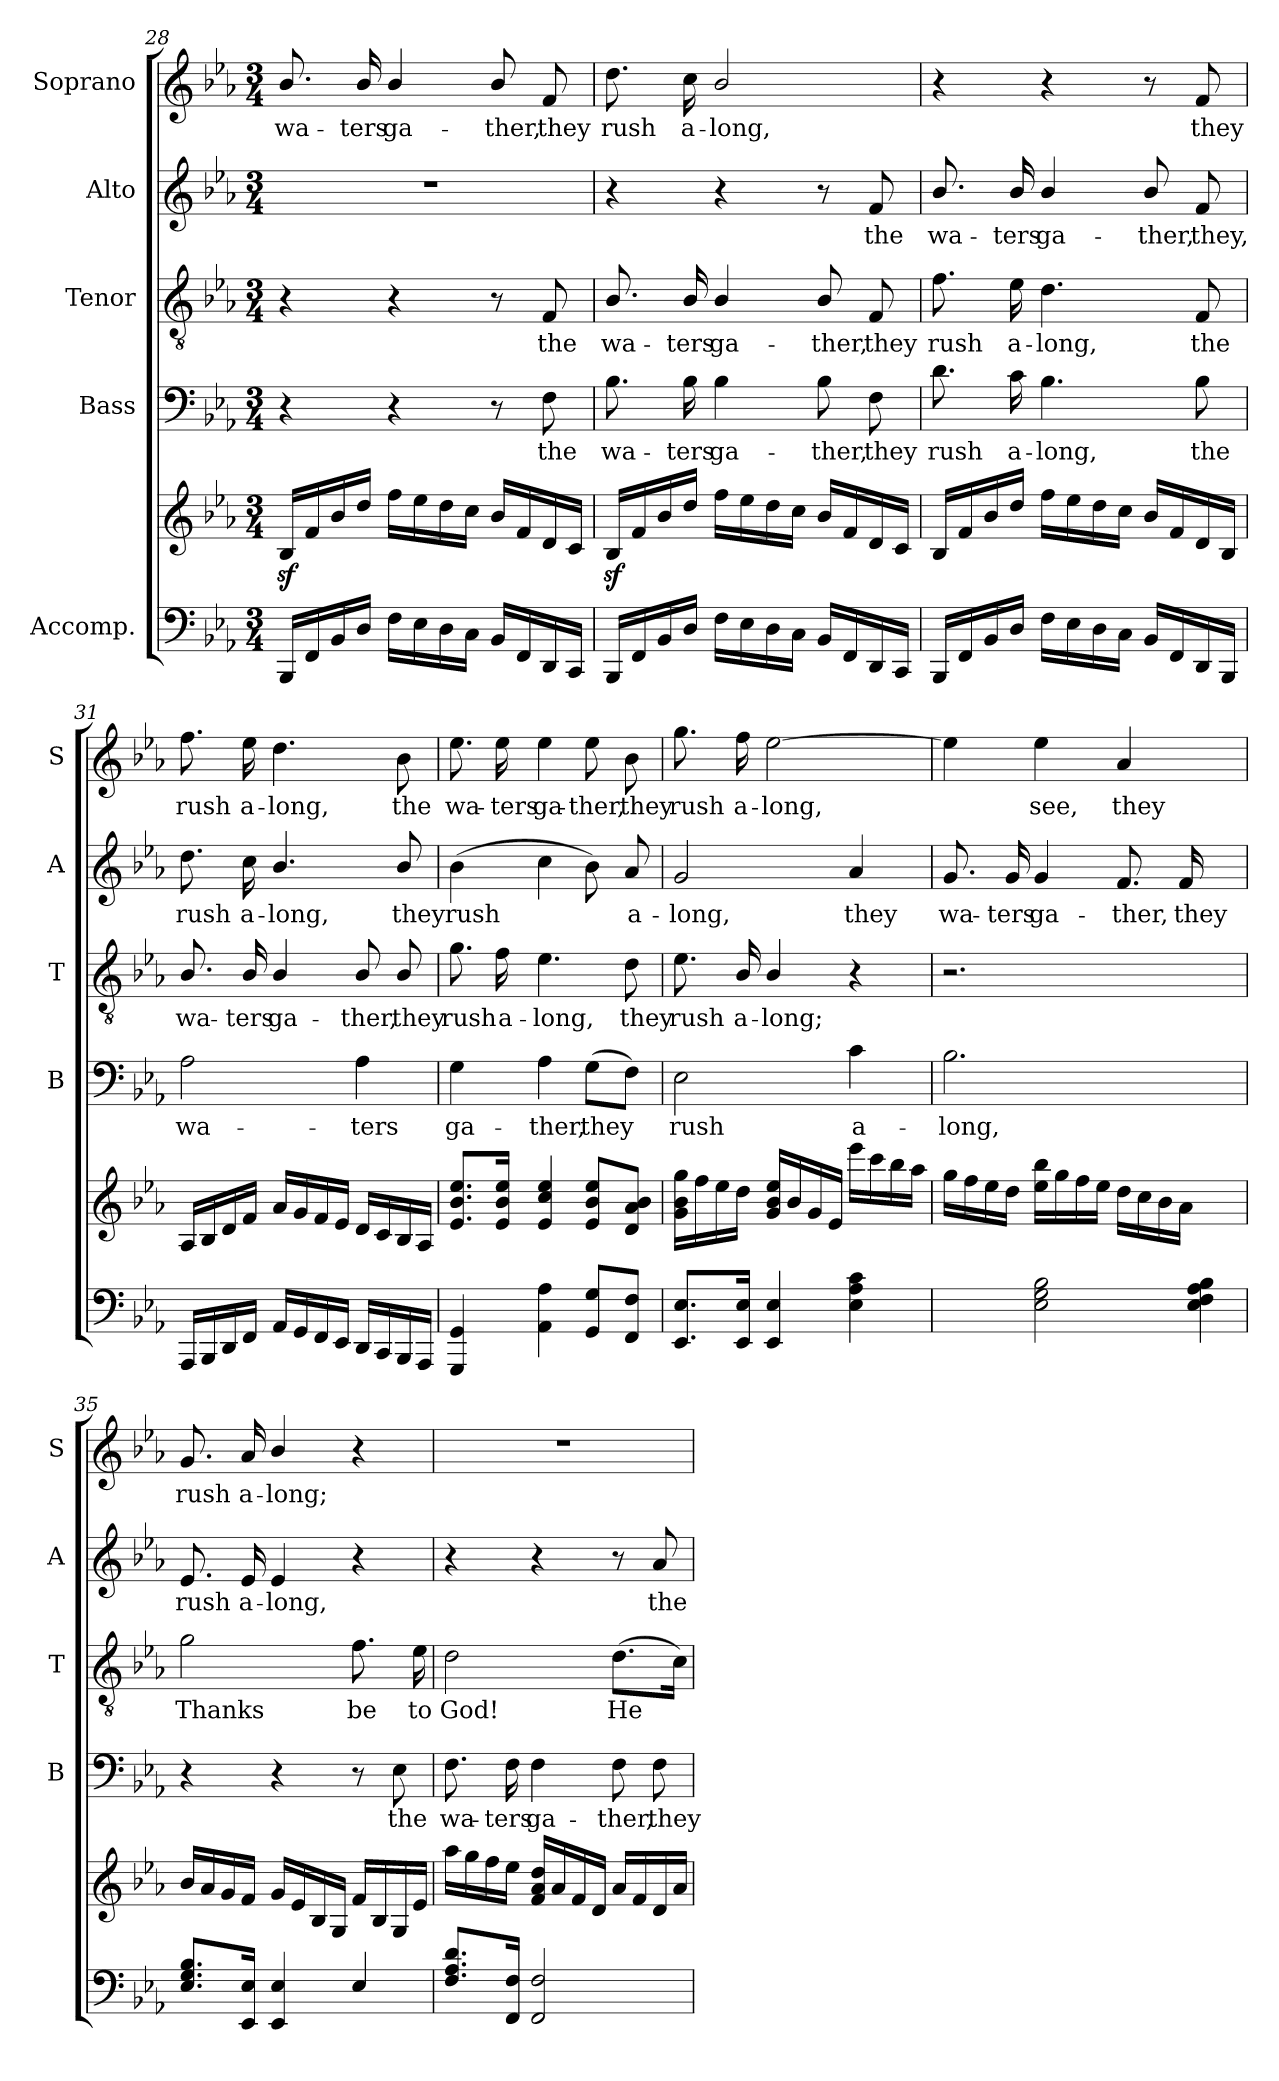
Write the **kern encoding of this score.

**kern	**kern	**kern	**text	**kern	**text	**kern	**text	**kern	**text
*part5	*part5	*part4	*part4	*part3	*part3	*part2	*part2	*part1	*part1
*staff6	*staff5	*staff4	*staff4	*staff3	*staff3	*staff2	*staff2	*staff1	*staff1
*I"Accomp.	*	*I"Bass	*	*I"Tenor	*	*I"Alto	*	*I"Soprano	*
*	*	*I'B	*	*I'T	*	*I'A	*	*I'S	*
*clefF4	*clefG2	*clefF4	*	*clefGv2	*	*clefG2	*	*clefG2	*
*k[b-e-a-]	*k[b-e-a-]	*k[b-e-a-]	*	*k[b-e-a-]	*	*k[b-e-a-]	*	*k[b-e-a-]	*
*E-:	*E-:	*E-:	*	*E-:	*	*E-:	*	*E-:	*
*M3/4	*M3/4	*M3/4	*	*M3/4	*	*M3/4	*	*M3/4	*
=28	=28	=28	=28	=28	=28	=28	=28	=28	=28
!	!	!	!	!	!	!	!	!	!LO:LY:b
16BBB-/LL	16B-z</LL	4r	.	4r	.	2.r	.	8.b-/	wa-
16FF/	16f/	.	.	.	.	.	.	.	.
16BB-/	16b-/	.	.	.	.	.	.	.	.
!	!	!	!	!	!	!	!	!	!LO:LY:b
16D/JJ	16dd/JJ	.	.	.	.	.	.	16b-/	-ters
!	!	!	!	!	!	!	!	!	!LO:LY:b
16F\LL	16ff\LL	4r	.	4r	.	.	.	4b-/	ga-
16E-\	16ee-\	.	.	.	.	.	.	.	.
16D\	16dd\	.	.	.	.	.	.	.	.
16C\JJ	16cc\JJ	.	.	.	.	.	.	.	.
!	!	!	!	!	!	!	!	!	!LO:LY:b
16BB-/LL	16b-/LL	8r	.	8r	.	.	.	8b-/	-ther,
16FF/	16f/	.	.	.	.	.	.	.	.
!	!	!	!LO:LY:b	!	!LO:LY:b	!	!	!	!LO:LY:b
16DD/	16d/	8F\	the	8F/	the	.	.	8f/	they
16CC/JJ	16c/JJ	.	.	.	.	.	.	.	.
=29	=29	=29	=29	=29	=29	=29	=29	=29	=29
!	!	!	!LO:LY:b	!	!LO:LY:b	!	!	!	!LO:LY:b
16BBB-/LL	16B-z</LL	8.B-\	wa-	8.B-/	wa-	4r	.	8.dd\	rush
16FF/	16f/	.	.	.	.	.	.	.	.
16BB-/	16b-/	.	.	.	.	.	.	.	.
!	!	!	!LO:LY:b	!	!LO:LY:b	!	!	!	!LO:LY:b
16D/JJ	16dd/JJ	16B-\	-ters	16B-/	-ters	.	.	16cc\	a-
!	!	!	!LO:LY:b	!	!LO:LY:b	!	!	!	!LO:LY:b
16F\LL	16ff\LL	4B-\	ga-	4B-/	ga-	4r	.	2b-/	-long,
16E-\	16ee-\	.	.	.	.	.	.	.	.
16D\	16dd\	.	.	.	.	.	.	.	.
16C\JJ	16cc\JJ	.	.	.	.	.	.	.	.
!	!	!	!LO:LY:b	!	!LO:LY:b	!	!	!	!
16BB-/LL	16b-/LL	8B-\	-ther,	8B-/	-ther,	8r	.	.	.
16FF/	16f/	.	.	.	.	.	.	.	.
!	!	!	!LO:LY:b	!	!LO:LY:b	!	!LO:LY:b	!	!
16DD/	16d/	8F\	they	8F/	they	8f/	the	.	.
16CC/JJ	16c/JJ	.	.	.	.	.	.	.	.
!!LO:LB:g=z
=30	=30	=30	=30	=30	=30	=30	=30	=30	=30
!	!	!	!LO:LY:b	!	!LO:LY:b	!	!LO:LY:b	!	!
16BBB-/LL	16B-/LL	8.d\	rush	8.f\	rush	8.b-/	wa-	4r	.
16FF/	16f/	.	.	.	.	.	.	.	.
16BB-/	16b-/	.	.	.	.	.	.	.	.
!	!	!	!LO:LY:b	!	!LO:LY:b	!	!LO:LY:b	!	!
16D/JJ	16dd/JJ	16c\	a-	16e-\	a-	16b-/	-ters	.	.
!	!	!	!LO:LY:b	!	!LO:LY:b	!	!LO:LY:b	!	!
16F\LL	16ff\LL	4.B-\	-long,	4.d\	-long,	4b-/	ga-	4r	.
16E-\	16ee-\	.	.	.	.	.	.	.	.
16D\	16dd\	.	.	.	.	.	.	.	.
16C\JJ	16cc\JJ	.	.	.	.	.	.	.	.
!	!	!	!	!	!	!	!LO:LY:b	!	!
16BB-/LL	16b-/LL	.	.	.	.	8b-/	-ther,	8r	.
16FF/	16f/	.	.	.	.	.	.	.	.
!	!	!	!LO:LY:b	!	!LO:LY:b	!	!LO:LY:b	!	!LO:LY:b
16DD/	16d/	8B-\	the	8F/	the	8f/	they,	8f/	they
16BBB-/JJ	16B-/JJ	.	.	.	.	.	.	.	.
=31	=31	=31	=31	=31	=31	=31	=31	=31	=31
!	!	!	!LO:LY:b	!	!LO:LY:b	!	!LO:LY:b	!	!LO:LY:b
16AAA-/LL	16A-/LL	2A-i\	wa-	8.B-/	wa-	8.dd\	rush	8.ff\	rush
16BBB-/	16B-/	.	.	.	.	.	.	.	.
16DD/	16d/	.	.	.	.	.	.	.	.
!	!	!	!	!	!LO:LY:b	!	!LO:LY:b	!	!LO:LY:b
16FF/JJ	16f/JJ	.	.	16B-/	-ters	16cc\	a-	16ee-\	a-
!	!	!	!	!	!LO:LY:b	!	!LO:LY:b	!	!LO:LY:b
16AA-/LL	16a-/LL	.	.	4B-/	ga-	4.b-/	-long,	4.dd\	-long,
16GG/	16g/	.	.	.	.	.	.	.	.
16FF/	16f/	.	.	.	.	.	.	.	.
16EE-/JJ	16e-/JJ	.	.	.	.	.	.	.	.
!	!	!	!LO:LY:b	!	!LO:LY:b	!	!	!	!
16DD/LL	16d/LL	4A-\	-ters	8B-/	-ther,	.	.	.	.
16CC/	16c/	.	.	.	.	.	.	.	.
!	!	!	!	!	!LO:LY:b	!	!LO:LY:b	!	!LO:LY:b
16BBB-/	16B-/	.	.	8B-/	they	8b-/	they	8b-\	the
16AAA-/JJ	16A-/JJ	.	.	.	.	.	.	.	.
=32	=32	=32	=32	=32	=32	=32	=32	=32	=32
!	!	!	!LO:LY:b	!	!LO:LY:b	!	!LO:LY:b	!	!LO:LY:b
4GGG/ 4GG/	8.e-/ 8.b-/ 8.ee-/L	4G\	ga-	8.g\	rush	(>4b-\	rush	8.ee-\	wa-
!	!	!	!	!	!LO:LY:b	!	!	!	!LO:LY:b
.	16e-/ 16b-/ 16ee-/Jk	.	.	16f\	a-	.	.	16ee-\	-ters
!	!	!	!LO:LY:b	!	!LO:LY:b	!	!	!	!LO:LY:b
4AA-\ 4A-\	4e-/ 4cc/ 4ee-/	4A-\	-ther,	4.e-\	-long,	4cc\	.	4ee-\	ga-
!	!	!	!LO:LY:b	!	!	!	!	!	!LO:LY:b
8GG/ 8G/L	8e-/ 8b-/ 8ee-/L	(>8G\L	they	.	.	8b-\)	.	8ee-\	-ther,
!	!	!	!	!	!LO:LY:b	!	!LO:LY:b	!	!LO:LY:b
8FF/ 8F/J	8d/ 8a-/ 8b-/J	8F\J)	.	8d\	they	8a-/	a-	8b-\	they
=33	=33	=33	=33	=33	=33	=33	=33	=33	=33
!	!	!	!LO:LY:b	!	!LO:LY:b	!	!LO:LY:b	!	!LO:LY:b
8.EE-/ 8.E-/L	16g\ 16b-\ 16gg\LL	2E-\	rush	8.e-\	rush	2g/	-long,	8.gg\	rush
.	16ff\	.	.	.	.	.	.	.	.
.	16ee-\	.	.	.	.	.	.	.	.
!	!	!	!	!	!LO:LY:b	!	!	!	!LO:LY:b
16EE-/ 16E-/Jk	16dd\JJ	.	.	16B-/	a-	.	.	16ff\	a-
!	!	!	!	!	!LO:LY:b	!	!	!	!LO:LY:b
4EE-/ 4E-/	16g/ 16b-/ 16ee-/LL	.	.	4B-/	-long;	.	.	[2ee-\	-long,
.	16b-/	.	.	.	.	.	.	.	.
.	16g/	.	.	.	.	.	.	.	.
.	16e-/JJ	.	.	.	.	.	.	.	.
!	!	!	!LO:LY:b	!	!	!	!LO:LY:b	!	!
4E-\ 4A-\ 4c\	16eee-\LL	4c\	a-	4r	.	4a-/	they	.	.
.	16ccc\	.	.	.	.	.	.	.	.
.	16bb-\	.	.	.	.	.	.	.	.
.	16aa-\JJ	.	.	.	.	.	.	.	.
!!LO:PB:g=z
=34	=34	=34	=34	=34	=34	=34	=34	=34	=34
!LO:N:vis=1	!	!	!LO:LY:b	!	!	!	!LO:LY:b	!	!
*^	*	*	*	*	*	*	*	*	*
2.ryy	4ryy	16gg\LL	2.B-\	-long,	2.r	.	8.g/	wa-	4ee-\]	.
.	.	16ff\	.	.	.	.	.	.	.	.
.	.	16ee-\	.	.	.	.	.	.	.	.
!	!	!	!	!	!	!	!	!LO:LY:b	!	!
.	.	16dd\JJ	.	.	.	.	16g/	-ters	.	.
!	!	!	!	!	!	!	!	!LO:LY:b	!	!LO:LY:b
.	2E-\ 2G\ 2B-\	16ee-\ 16bb-\LL	.	.	.	.	4g/	ga-	4ee-\	see,
.	.	16gg\	.	.	.	.	.	.	.	.
.	.	16ff\	.	.	.	.	.	.	.	.
.	.	16ee-\JJ	.	.	.	.	.	.	.	.
!	!	!	!	!	!	!	!	!LO:LY:b	!	!LO:LY:b
.	.	16dd\LL	.	.	.	.	8.f/	-ther,	4a-/	they
.	.	16cc\	.	.	.	.	.	.	.	.
.	.	16b-\	.	.	.	.	.	.	.	.
!	!	!	!	!	!	!	!	!LO:LY:b	!	!
.	.	16a-\JJ	.	.	.	.	16f/	they	.	.
4ryy	4E-\ 4F\ 4A-\ 4B-\	4ryy	4ryy	.	4ryy	.	4ryy	.	4ryy	.
=35	=35	=35	=35	=35	=35	=35	=35	=35	=35	=35
!	!LO:N:vis=1	!	!	!	!	!LO:LY:b	!	!LO:LY:b	!	!LO:LY:b
8.E-/ 8.G/ 8.B-/L	2.ryy	16b-/LL	4r	.	2g\	Thanks	8.e-/	rush	8.g/	rush
.	.	16a-/	.	.	.	.	.	.	.	.
.	.	16g/	.	.	.	.	.	.	.	.
!	!	!	!	!	!	!	!	!LO:LY:b	!	!LO:LY:b
16EE-/ 16E-/Jk	.	16f/JJ	.	.	.	.	16e-/	a-	16a-/	a-
!	!	!	!	!	!	!	!	!LO:LY:b	!	!LO:LY:b
4EE-/ 4E-/	.	16g/LL	4r	.	.	.	4e-/	-long,	4b-/	-long;
.	.	16e-/	.	.	.	.	.	.	.	.
.	.	16B-/	.	.	.	.	.	.	.	.
.	.	16G/JJ	.	.	.	.	.	.	.	.
!	!	!	!	!	!	!LO:LY:b	!	!	!	!
4E-/	.	16f/LL	8r	.	8.f\	be	4r	.	4r	.
.	.	16B-/	.	.	.	.	.	.	.	.
!	!	!	!	!LO:LY:b	!	!	!	!	!	!
.	.	16G/	8E-\	the	.	.	.	.	.	.
!	!	!	!	!	!	!LO:LY:b	!	!	!	!
.	.	16e-/JJ	.	.	16e-\	to	.	.	.	.
=36	=36	=36	=36	=36	=36	=36	=36	=36	=36	=36
!	!LO:N:vis=1	!	!	!LO:LY:b	!	!LO:LY:b	!	!	!	!
8.F/ 8.A-/ 8.d/L	2.ryy	16aa-\LL	8.F\	wa-	2d\	God!	4r	.	2.r	.
.	.	16gg\	.	.	.	.	.	.	.	.
.	.	16ff\	.	.	.	.	.	.	.	.
!	!	!	!	!LO:LY:b	!	!	!	!	!	!
16FF/ 16F/Jk	.	16ee-\JJ	16F\	-ters	.	.	.	.	.	.
!	!	!	!	!LO:LY:b	!	!	!	!	!	!
2FF/ 2F/	.	16f/ 16a-/ 16dd/LL	4F\	ga-	.	.	4r	.	.	.
.	.	16a-/	.	.	.	.	.	.	.	.
.	.	16f/	.	.	.	.	.	.	.	.
.	.	16d/JJ	.	.	.	.	.	.	.	.
!	!	!	!	!LO:LY:b	!	!LO:LY:b	!	!	!	!
.	.	16a-/LL	8F\	-ther,	(>8.d\L	He	8r	.	.	.
.	.	16f/	.	.	.	.	.	.	.	.
!	!	!	!	!LO:LY:b	!	!	!	!LO:LY:b	!	!
.	.	16d/	8F\	they	.	.	8a-/	the	.	.
.	.	16a-/JJ	.	.	16c\Jk)	.	.	.	.	.
*v	*v	*	*	*	*	*	*	*	*	*
=	=	=	=	=	=	=	=	=	=
*-	*-	*-	*-	*-	*-	*-	*-	*-	*-
